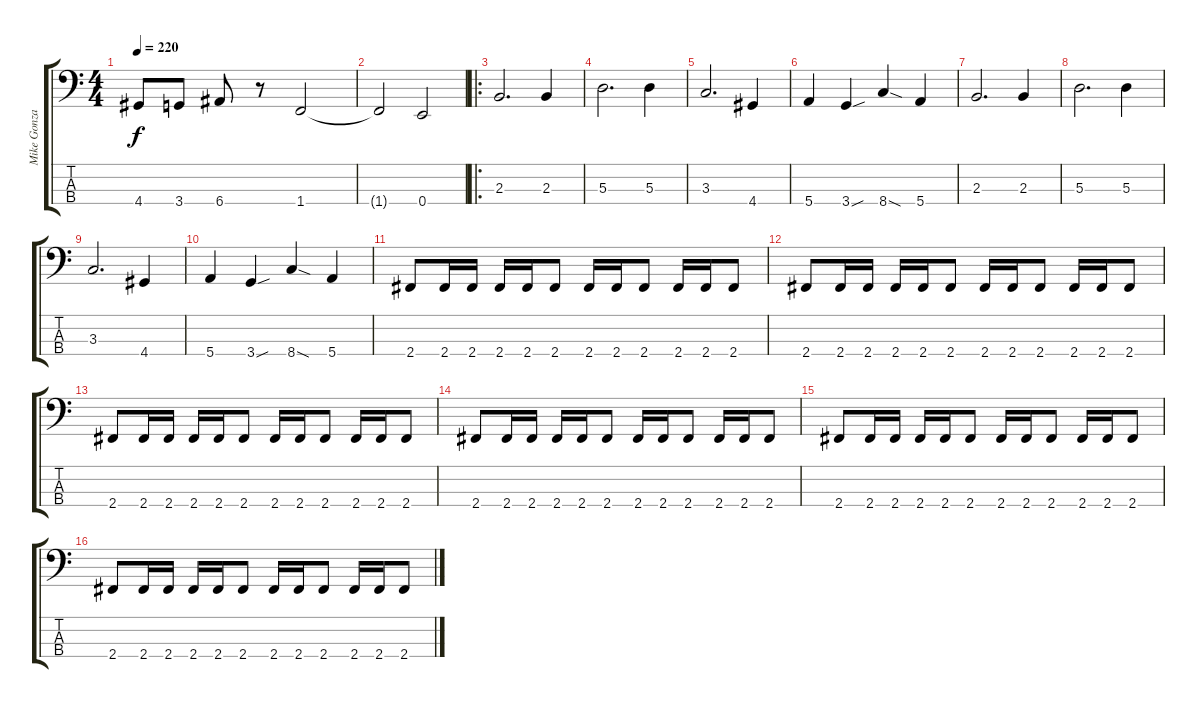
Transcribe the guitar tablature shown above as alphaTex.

\track ("Mike Gonzalez" "Mike Gonza") {instrument electricbasspick}
\staff {score tabs}
\tuning (G2 D2 A1 E1) {hide}
\ts (4 4)
\tempo 220
\clef f4
\ks c
4.4.8{dy f} 3.4.8 6.4.8 r.8 1.4.2 |
1.4{t}.2 0.4.2 |
\ro
2.3.2{d} 2.3.4 |
5.3.2{d} 5.3.4 |
3.3.2{d} 4.4.4 |
5.4.4 3.4{sou}.4 8.4{sod}.4 5.4.4 |
2.3.2{d} 2.3.4 |
5.3.2{d} 5.3.4 |
3.3.2{d} 4.4.4 |
5.4.4 3.4{sou}.4 8.4{sod}.4 5.4.4 |
2.4.8 2.4.16 2.4.16 2.4.16 2.4.16 2.4.8 2.4.16 2.4.16 2.4.8 2.4.16 2.4.16 2.4.8 |
2.4.8 2.4.16 2.4.16 2.4.16 2.4.16 2.4.8 2.4.16 2.4.16 2.4.8 2.4.16 2.4.16 2.4.8 |
2.4.8 2.4.16 2.4.16 2.4.16 2.4.16 2.4.8 2.4.16 2.4.16 2.4.8 2.4.16 2.4.16 2.4.8 |
2.4.8 2.4.16 2.4.16 2.4.16 2.4.16 2.4.8 2.4.16 2.4.16 2.4.8 2.4.16 2.4.16 2.4.8 |
2.4.8 2.4.16 2.4.16 2.4.16 2.4.16 2.4.8 2.4.16 2.4.16 2.4.8 2.4.16 2.4.16 2.4.8 |
2.4.8 2.4.16 2.4.16 2.4.16 2.4.16 2.4.8 2.4.16 2.4.16 2.4.8 2.4.16 2.4.16 2.4.8
